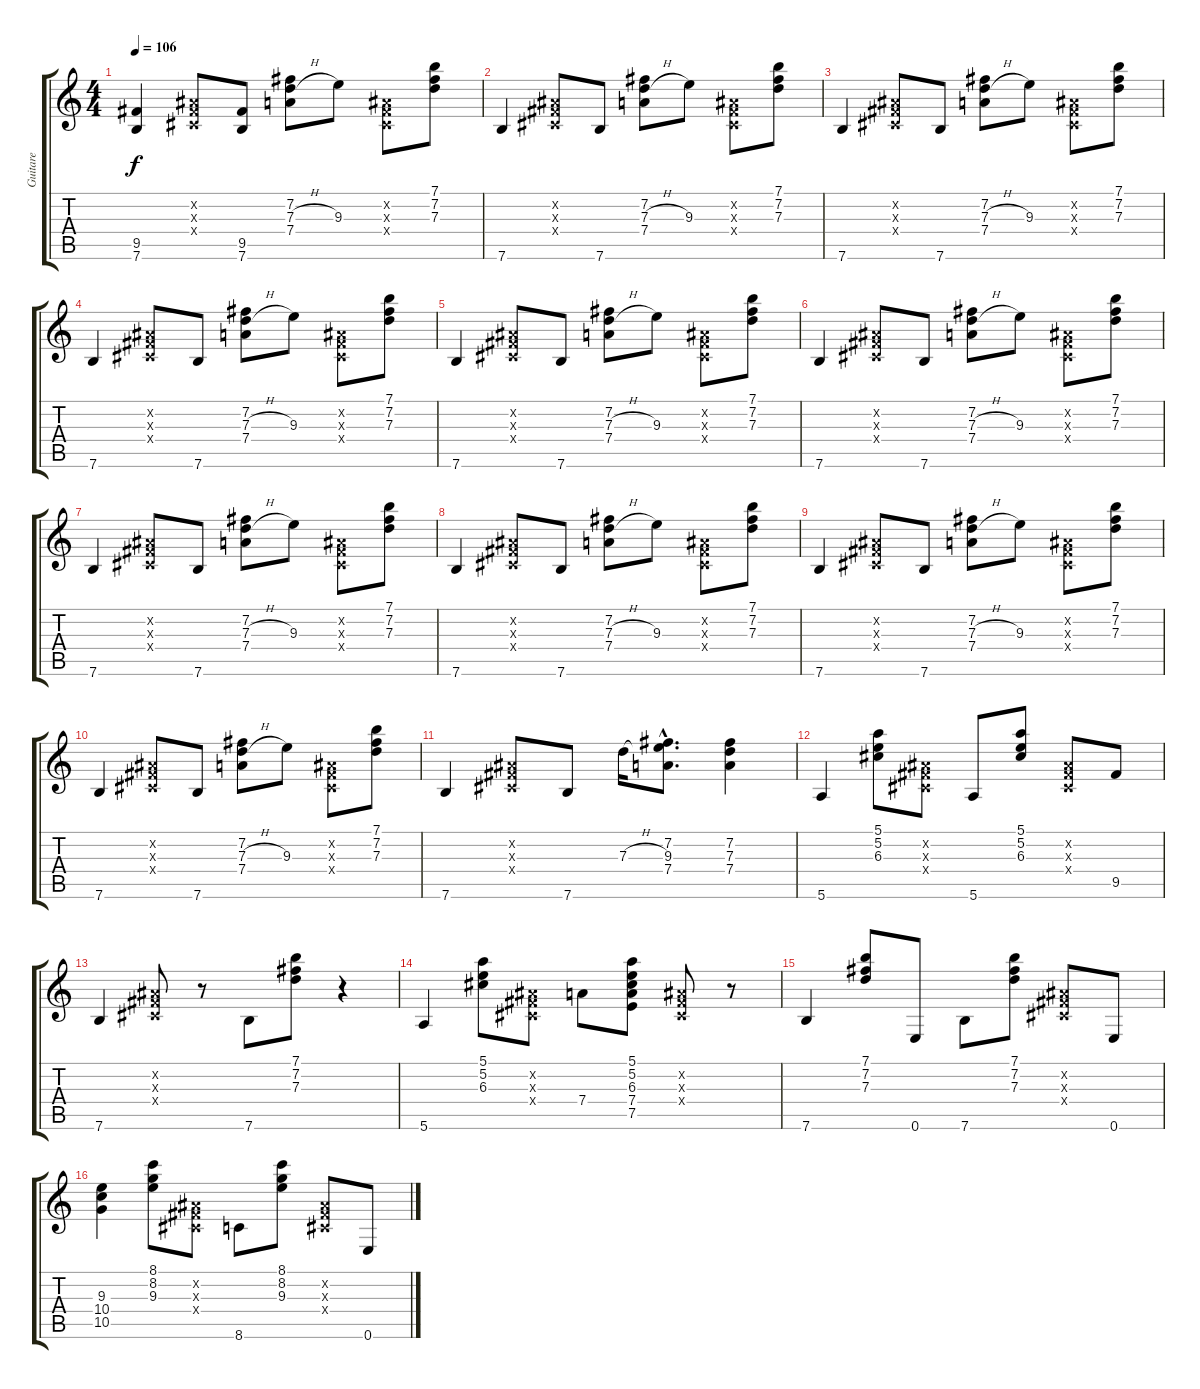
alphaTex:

\track ("Guitare" "Guitare") {instrument overdrivenguitar}
\staff {score tabs}
\tuning (E4 B3 G3 D3 A2 E2) {hide}
\ts (4 4)
\tempo 106
\clef g2
\ks c
(9.5 7.6).4{dy f instrument overdrivenguitar} (-1.2{x} -1.3{x} -1.4{x}).8 (9.5 7.6).8 (7.2 7.3{h} 7.4).8 9.3.8 (-1.2{x} -1.3{x} -1.4{x}).8 (7.1 7.2 7.3).8 |
7.6.4 (-1.2{x} -1.3{x} -1.4{x}).8 7.6.8 (7.2 7.3{h} 7.4).8 9.3.8 (-1.2{x} -1.3{x} -1.4{x}).8 (7.1 7.2 7.3).8 |
7.6.4 (-1.2{x} -1.3{x} -1.4{x}).8 7.6.8 (7.2 7.3{h} 7.4).8 9.3.8 (-1.2{x} -1.3{x} -1.4{x}).8 (7.1 7.2 7.3).8 |
7.6.4 (-1.2{x} -1.3{x} -1.4{x}).8 7.6.8 (7.2 7.3{h} 7.4).8 9.3.8 (-1.2{x} -1.3{x} -1.4{x}).8 (7.1 7.2 7.3).8 |
7.6.4 (-1.2{x} -1.3{x} -1.4{x}).8 7.6.8 (7.2 7.3{h} 7.4).8 9.3.8 (-1.2{x} -1.3{x} -1.4{x}).8 (7.1 7.2 7.3).8 |
7.6.4 (-1.2{x} -1.3{x} -1.4{x}).8 7.6.8 (7.2 7.3{h} 7.4).8 9.3.8 (-1.2{x} -1.3{x} -1.4{x}).8 (7.1 7.2 7.3).8 |
7.6.4 (-1.2{x} -1.3{x} -1.4{x}).8 7.6.8 (7.2 7.3{h} 7.4).8 9.3.8 (-1.2{x} -1.3{x} -1.4{x}).8 (7.1 7.2 7.3).8 |
7.6.4 (-1.2{x} -1.3{x} -1.4{x}).8 7.6.8 (7.2 7.3{h} 7.4).8 9.3.8 (-1.2{x} -1.3{x} -1.4{x}).8 (7.1 7.2 7.3).8 |
7.6.4 (-1.2{x} -1.3{x} -1.4{x}).8 7.6.8 (7.2 7.3{h} 7.4).8 9.3.8 (-1.2{x} -1.3{x} -1.4{x}).8 (7.1 7.2 7.3).8 |
7.6.4 (-1.2{x} -1.3{x} -1.4{x}).8 7.6.8 (7.2 7.3{h} 7.4).8 9.3.8 (-1.2{x} -1.3{x} -1.4{x}).8 (7.1 7.2 7.3).8 |
7.6.4 (-1.2{x} -1.3{x} -1.4{x}).8 7.6.8 7.3{h}.16 (7.2{hac} 9.3{hac} 7.4{hac}).8{d} (7.2 7.3 7.4).4 |
5.6.4 (5.1 5.2 6.3).8 (-1.2{x} -1.3{x} -1.4{x}).8 5.6.8 (5.1 5.2 6.3).8 (-1.2{x} -1.3{x} -1.4{x}).8 9.5.8 |
7.6.4 (-1.2{x} -1.3{x} -1.4{x}).8 r.8 7.6.8 (7.1 7.2 7.3).8 r.4 |
5.6.4 (5.1 5.2 6.3).8 (-1.2{x} -1.3{x} -1.4{x}).8 7.4.8 (5.1 5.2 6.3 7.4 7.5).8 (-1.2{x} -1.3{x} -1.4{x}).8 r.8 |
7.6.4 (7.1 7.2 7.3).8 0.6.8 7.6.8 (7.1 7.2 7.3).8 (-1.2{x} -1.3{x} -1.4{x}).8 0.6.8 |
(9.3 10.4 10.5).4 (8.1 8.2 9.3).8 (-1.2{x} -1.3{x} -1.4{x}).8 8.6.8 (8.1 8.2 9.3).8 (-1.2{x} -1.3{x} -1.4{x}).8 0.6.8
